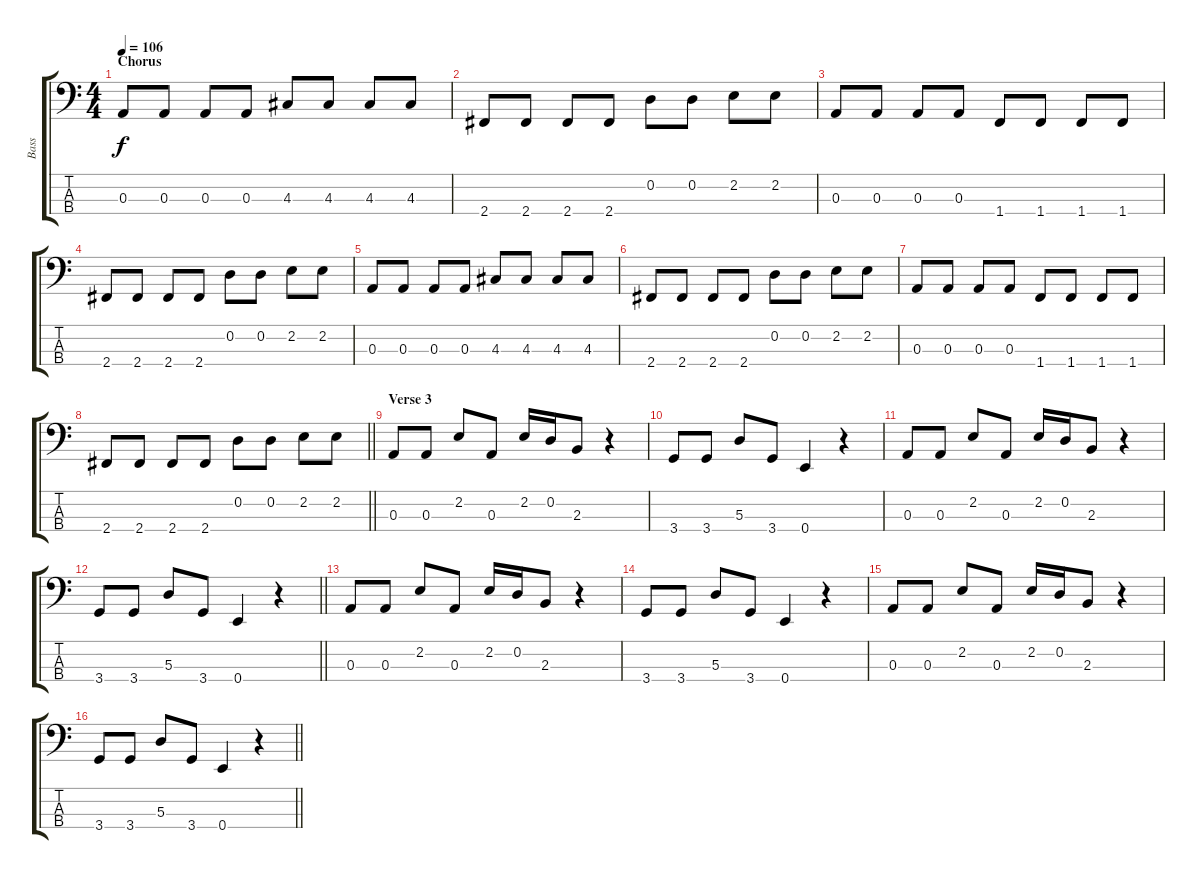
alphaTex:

\track ("Bass" "Bass") {instrument electricbassfinger}
\staff {score tabs}
\tuning (G2 D2 A1 E1) {hide}
\ts (4 4)
\section ("" "Chorus")
\tempo 106
\clef f4
\ks c
0.3.8{dy f} 0.3.8 0.3.8 0.3.8 4.3.8 4.3.8 4.3.8 4.3.8 |
2.4.8 2.4.8 2.4.8 2.4.8 0.2.8 0.2.8 2.2.8 2.2.8 |
0.3.8 0.3.8 0.3.8 0.3.8 1.4.8 1.4.8 1.4.8 1.4.8 |
2.4.8 2.4.8 2.4.8 2.4.8 0.2.8 0.2.8 2.2.8 2.2.8 |
0.3.8 0.3.8 0.3.8 0.3.8 4.3.8 4.3.8 4.3.8 4.3.8 |
2.4.8 2.4.8 2.4.8 2.4.8 0.2.8 0.2.8 2.2.8 2.2.8 |
0.3.8 0.3.8 0.3.8 0.3.8 1.4.8 1.4.8 1.4.8 1.4.8 |
\barLineRight lightlight
2.4.8 2.4.8 2.4.8 2.4.8 0.2.8 0.2.8 2.2.8 2.2.8 |
\section ("" "Verse 3")
0.3.8 0.3.8 2.2.8 0.3.8 2.2.16 0.2.16 2.3.8 r.4 |
3.4.8 3.4.8 5.3.8 3.4.8 0.4.4 r.4 |
0.3.8 0.3.8 2.2.8 0.3.8 2.2.16 0.2.16 2.3.8 r.4 |
\barLineRight lightlight
3.4.8 3.4.8 5.3.8 3.4.8 0.4.4 r.4 |
0.3.8 0.3.8 2.2.8 0.3.8 2.2.16 0.2.16 2.3.8 r.4 |
3.4.8 3.4.8 5.3.8 3.4.8 0.4.4 r.4 |
0.3.8 0.3.8 2.2.8 0.3.8 2.2.16 0.2.16 2.3.8 r.4 |
\barLineRight lightlight
3.4.8 3.4.8 5.3.8 3.4.8 0.4.4 r.4
